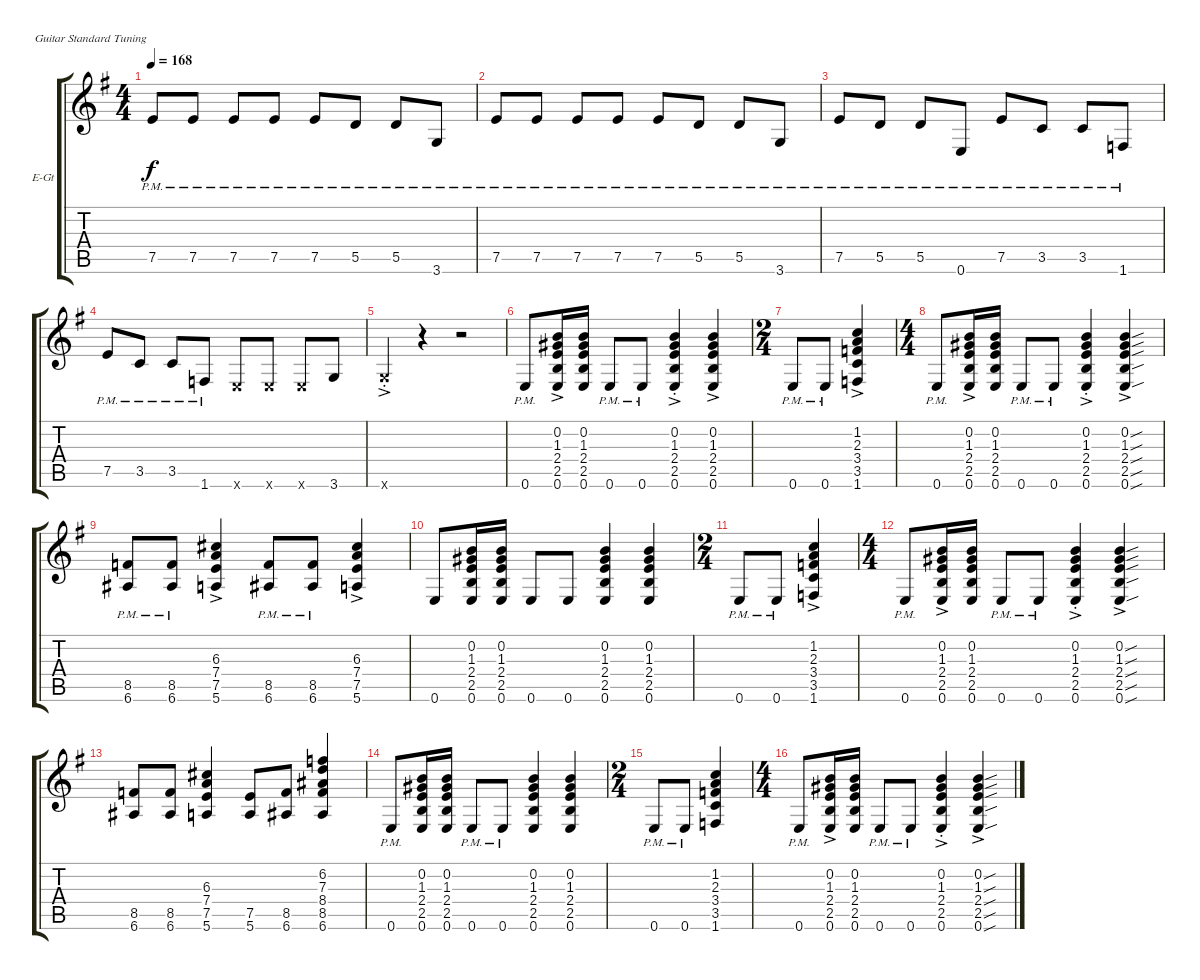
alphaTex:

\bracketExtendMode groupsimilarinstruments
\firstSystemTrackNameOrientation horizontal
\otherSystemsTrackNameOrientation horizontal
\track ("Guitar 2" "E-Gt") {instrument electricguitarclean}
\staff {score tabs}
\tuning (E4 B3 G3 D3 A2 E2)
\ts (4 4)
\tempo 168
\clef g2
\scale
1.07818
\ks g
7.5{pm}.8{dy f} 7.5{pm}.8 7.5{pm}.8 7.5{pm}.8 7.5{pm}.8 5.5{pm}.8 5.5{pm}.8 3.6{pm}.8 |
\scale
0.921816 7.5{pm}.8 7.5{pm}.8 7.5{pm}.8 7.5{pm}.8 7.5{pm}.8 5.5{pm}.8 5.5{pm}.8 3.6{pm}.8 |
\scale
1.07818 7.5{pm}.8 5.5{pm}.8 5.5{pm}.8 0.6{pm}.8 7.5{pm}.8 3.5{pm}.8 3.5{pm}.8 1.6{pm}.8 |
\scale
0.921816 7.5{pm}.8 3.5{pm}.8 3.5{pm}.8 1.6{pm}.8 0.6{x}.8 0.6{x}.8 0.6{x}.8 3.6.8 |
\scale
1.07818 3.6{ac st x}.4 r.4 r.2 |
\scale
0.921816 0.6{pm}.8 (2.4{ac} 2.5{ac} 0.6{ac} 1.3{ac} 0.2{ac}).16 (0.6 2.5 2.4 1.3 0.2).16 0.6{pm}.8 0.6{pm}.8 (2.4{ac st} 2.5{ac st} 0.6{ac st} 0.2 1.3).4 (2.4{ac} 2.5{ac} 0.6{ac} 0.2{ac} 1.3{ac}).4 |
\ts (2 4)
\scale
1.10845 0.6{pm}.8 0.6{pm}.8 (3.4{ac} 3.5{ac} 1.6{ac} 2.3{ac} 1.2{ac}).4 |
\ts (4 4)
\scale
0.891551 0.6{pm}.8 (2.4{ac} 2.5{ac} 0.6{ac} 1.3{ac} 0.2{ac}).16 (0.6 2.5 2.4 1.3 0.2).16 0.6{pm}.8 0.6{pm}.8 (2.4{ac st} 2.5{ac st} 0.6{ac st} 0.2 1.3).4 (2.4{sou ac} 2.5{sou ac} 0.6{sou ac} 0.2{sou ac} 1.3{sou ac}).4 |
\scale
1.07818 (8.5{pm} 6.6{pm}).8 (8.5{pm} 6.6{pm}).8 (7.4{ac} 7.5{ac} 5.6{ac} 6.3{ac}).4 (8.5{pm} 6.6{pm}).8 (8.5{pm} 6.6{pm}).8 (7.4{ac} 7.5{ac} 5.6{ac} 6.3{ac}).4 |
\scale
0.921816 0.6.8 (2.4 2.5 0.6 1.3 0.2).16 (0.6 2.5 2.4 1.3 0.2).16 0.6.8 0.6.8 (2.4 2.5 0.6 0.2 1.3).4 (2.4 2.5 0.6 0.2 1.3).4 |
\ts (2 4)
\scale
1.10845 0.6{pm}.8 0.6{pm}.8 (3.4{ac} 3.5{ac} 1.6{ac} 2.3{ac} 1.2{ac}).4 |
\ts (4 4)
\scale
0.891551 0.6{pm}.8 (2.4{ac} 2.5{ac} 0.6{ac} 1.3{ac} 0.2{ac}).16 (0.6 2.5 2.4 1.3 0.2).16 0.6{pm}.8 0.6{pm}.8 (2.4{ac st} 2.5{ac st} 0.6{ac st} 0.2 1.3).4 (2.4{sou ac} 2.5{sou ac} 0.6{sou ac} 0.2{sou ac} 1.3{sou ac}).4 |
\scale
1.07818 (8.5 6.6).8 (8.5 6.6).8 (7.4 7.5 5.6 6.3).4 (7.5 5.6).8 (8.5 6.6).8 (8.4 8.5 6.6 7.3 6.2).4 |
\scale
0.921816 0.6{pm}.8 (2.4 2.5 0.6 1.3 0.2).16 (0.6 2.5 2.4 1.3 0.2).16 0.6{pm}.8 0.6{pm}.8 (2.4 2.5 0.6 0.2 1.3).4 (2.4 2.5 0.6 0.2 1.3).4 |
\ts (2 4)
\scale
1.10845 0.6{pm}.8 0.6{pm}.8 (3.4 3.5 1.6 2.3 1.2).4 |
\ts (4 4)
\scale
0.891551 0.6{pm}.8 (2.4{ac} 2.5{ac} 0.6{ac} 1.3{ac} 0.2{ac}).16 (0.6 2.5 2.4 1.3 0.2).16 0.6{pm}.8 0.6{pm}.8 (2.4{ac st} 2.5{ac st} 0.6{ac st} 0.2 1.3).4 (2.4{sou ac} 2.5{sou ac} 0.6{sou ac} 0.2{sou ac} 1.3{sou ac}).4
